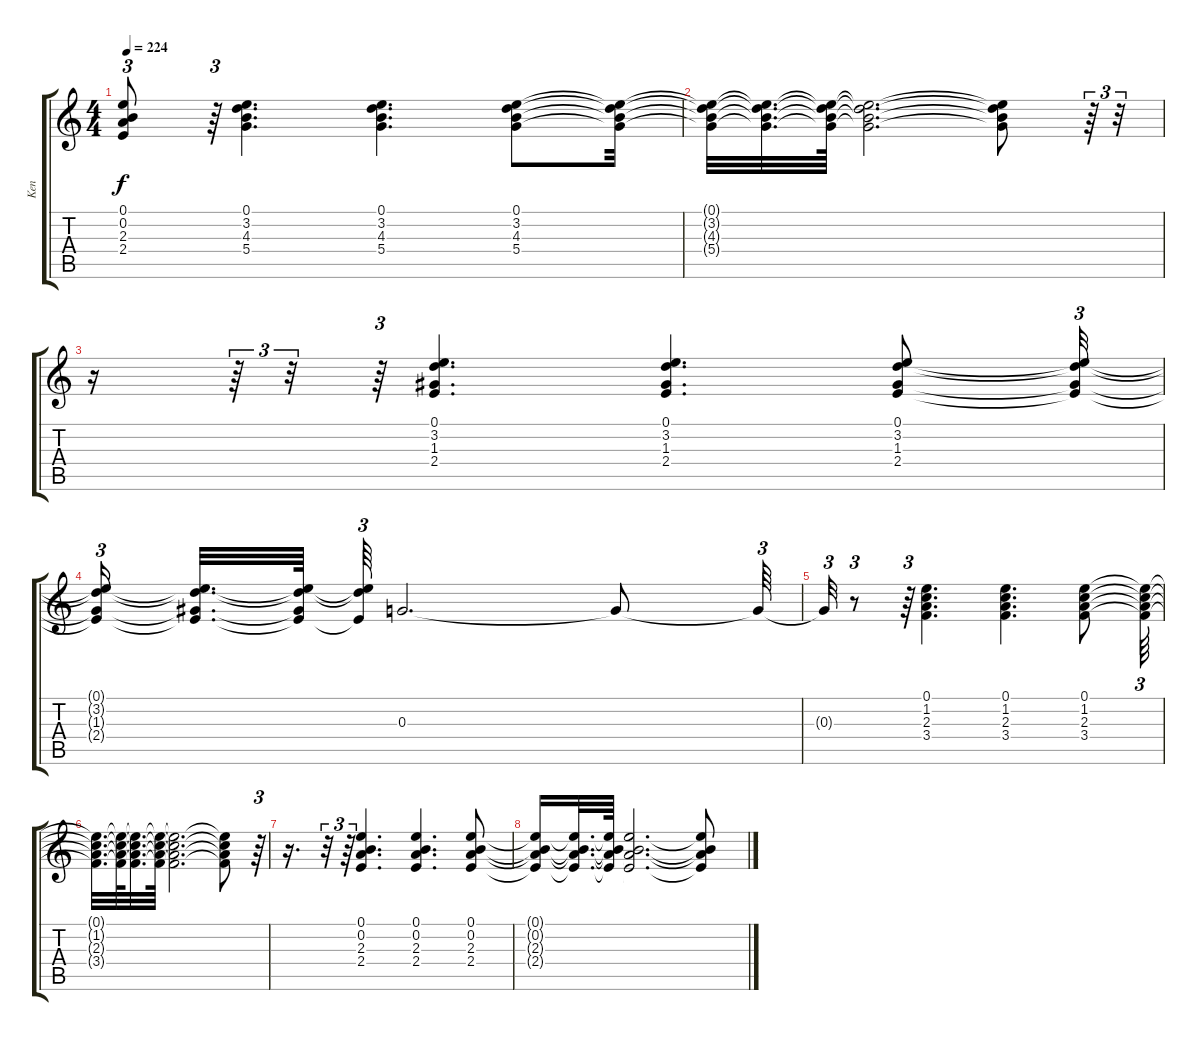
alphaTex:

\track ("Ken" "Ken") {instrument electricguitarjazz}
\staff {score tabs}
\tuning (E4 B3 G3 D3 A2 E2) {hide}
\ts (4 4)
\tempo 224
\clef g2
\ks c
(0.1{t} 0.2{t} 2.3{t} 2.4{t}).8{tu (3 2) dy f} r.64{tu (3 2)} (0.1 3.2 4.3 5.4).4{d volume 14} (0.1 3.2 4.3 5.4).4{d volume 14} (0.1 3.2 4.3 5.4).8{volume 14} (0.1{t} 3.2{t} 4.3{t} 5.4{t}).32 |
(0.1{t} 3.2{t} 4.3{t} 5.4{t}).32 (0.1{t} 3.2{t} 4.3{t} 5.4{t}).32{d} (0.1{t} 3.2{t} 4.3{t} 5.4{t}).64 (0.1{t} 3.2{t} 4.3{t} 5.4{t}).2{d} (0.1{t} 3.2{t} 4.3{t} 5.4{t}).8 r.64{tu (3 2)} r.32{tu (3 2)} |
r.16 r.64{tu (3 2)} r.32{tu (3 2)} r.64{tu (3 2)} (0.1 3.2 1.3 2.4).4{d} (0.1 3.2 1.3 2.4).4{d} (0.1 3.2 1.3 2.4).8 (0.1{t} 3.2{t} 1.3{t} 2.4{t}).32{tu (3 2)} |
(0.1{t} 3.2{t} 1.3{t} 2.4{t}).16{tu (3 2) beam splitsecondary} (0.1{t} 3.2{t} 1.3{t} 2.4{t}).32{d} (0.1{t} 3.2{t} 1.3{t} 2.4{t}).64 (0.1{t} 3.2{t} 2.4{t}).64{tu (3 2)} 0.3.2{d} 0.3{t}.8 0.3{t}.64{tu (3 2)} |
0.3{t}.32{tu (3 2)} r.8{tu (3 2)} r.64{tu (3 2)} (0.1 1.2 2.3 3.4).4{d} (0.1 1.2 2.3 3.4).4{d} (0.1 1.2 2.3 3.4).8 (0.1{t} 1.2{t} 2.3{t} 3.4{t}).64{tu (3 2)} |
(0.1{t} 1.2{t} 2.3{t} 3.4{t}).32{d} (0.1{t} 1.2{t} 2.3{t} 3.4{t}).64 (0.1{t} 1.2{t} 2.3{t} 3.4{t}).32{d} (0.1{t} 1.2{t} 2.3{t} 3.4{t}).64 (0.1{t} 1.2{t} 2.3{t} 3.4{t}).2{d} (0.1{t} 1.2{t} 2.3{t} 3.4{t}).8 r.64{tu (3 2)} |
r.16{d} r.32{tu (3 2)} r.64{tu (3 2)} (0.1 0.2 2.3 2.4).4{d} (0.1 0.2 2.3 2.4).4{d} (0.1 0.2 2.3 2.4).8 |
(0.1{t} 0.2{t} 2.3{t} 2.4{t}).16 (0.1{t} 0.2{t} 2.3{t} 2.4{t}).32{d} (0.1{t} 0.2{t} 2.3{t} 2.4{t}).64 (0.1{t} 0.2{t} 2.3{t} 2.4{t}).2{d} (0.1{t} 0.2{t} 2.3{t} 2.4{t}).8
